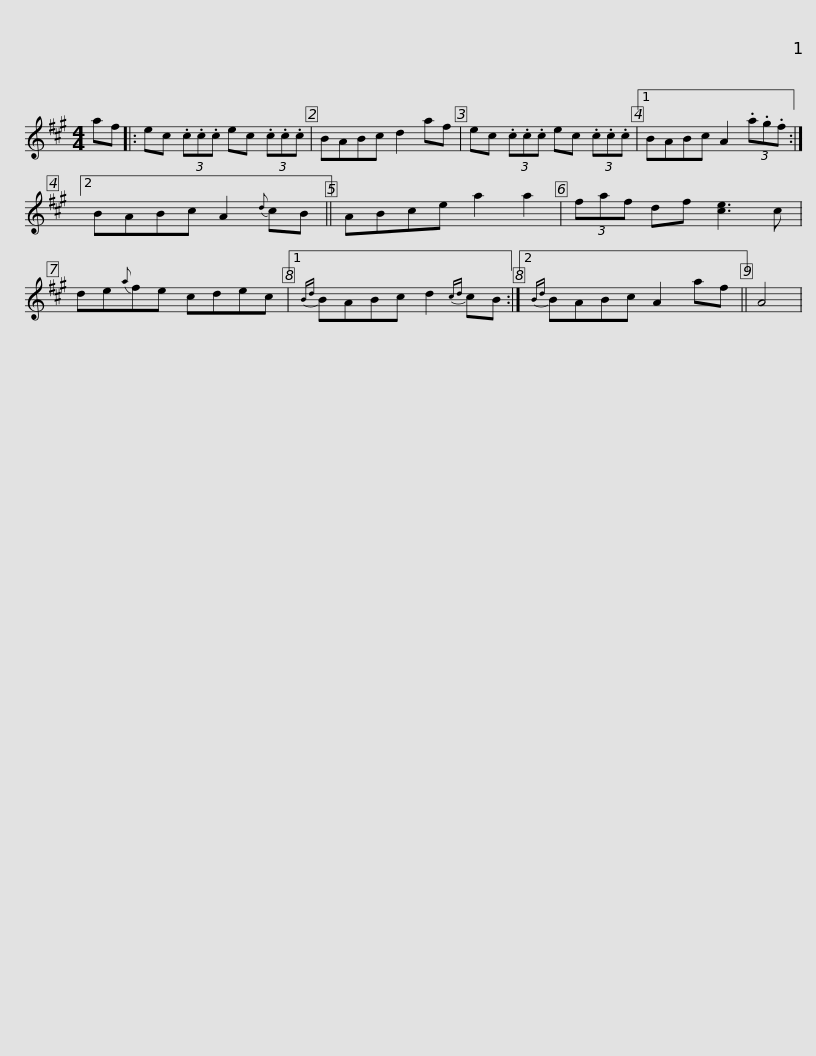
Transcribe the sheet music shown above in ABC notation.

X:1
L:1/8
M:4/4
I:linebreak $
K:A
V:1 treble
V:1
 af |: ec (3.c.c.c ec (3.c.c.c | BABc d2 af | ec (3.c.c.c ec (3.c.c.c |1 BABc A2 (3.a.g.f :|2$ %5
 BABc A2{d} cB ||$ ABce a2 a2 | (3faf df [ce]3 c | de{a}fe cdec |1{Bd} BABc d2{cd} cB :|2 %10
{Bd} BABc A2 af || A4 | %12
